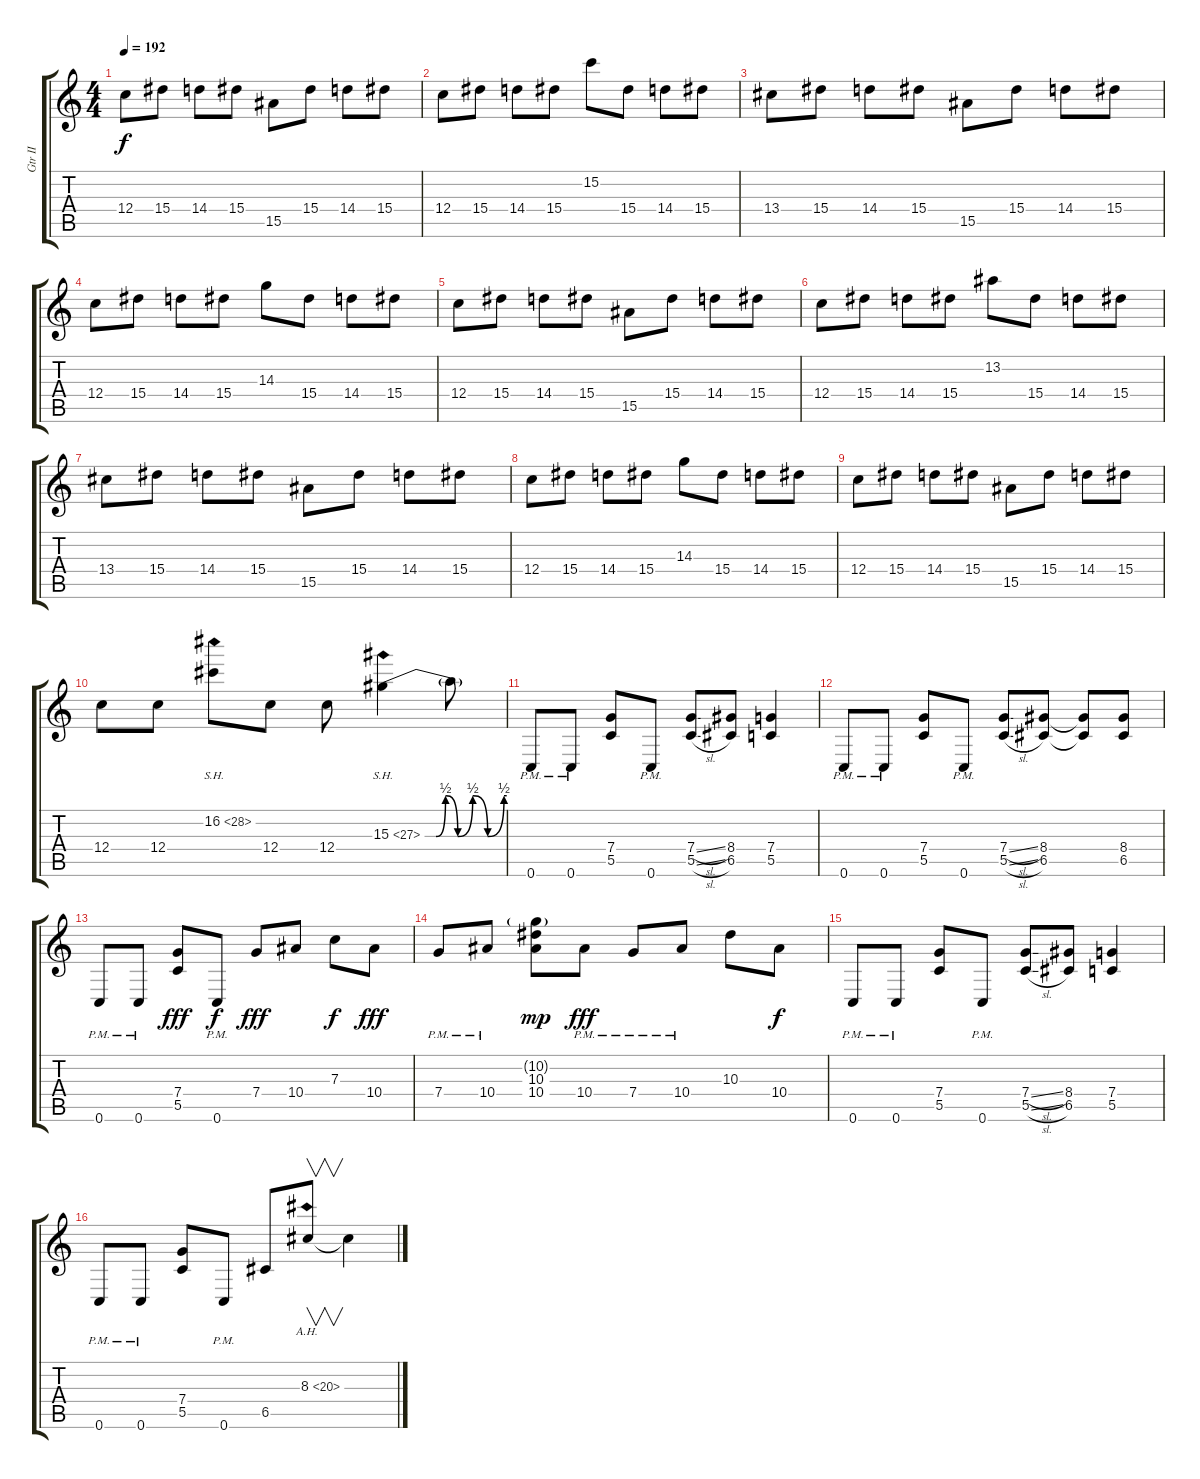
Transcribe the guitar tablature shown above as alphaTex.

\track ("Gtr II" "Gtr II") {instrument overdrivenguitar}
\staff {score tabs}
\tuning (D4 A3 F3 C3 G2 C2) {hide}
\ts (4 4)
\tempo 192
\clef g2
\ks c
12.4.8{dy f} 15.4.8 14.4.8 15.4.8 15.5.8 15.4.8 14.4.8 15.4.8 |
12.4.8 15.4.8 14.4.8 15.4.8 15.2.8 15.4.8 14.4.8 15.4.8 |
13.4.8 15.4.8 14.4.8 15.4.8 15.5.8 15.4.8 14.4.8 15.4.8 |
12.4.8 15.4.8 14.4.8 15.4.8 14.3.8 15.4.8 14.4.8 15.4.8 |
12.4.8 15.4.8 14.4.8 15.4.8 15.5.8 15.4.8 14.4.8 15.4.8 |
12.4.8 15.4.8 14.4.8 15.4.8 13.2.8 15.4.8 14.4.8 15.4.8 |
13.4.8 15.4.8 14.4.8 15.4.8 15.5.8 15.4.8 14.4.8 15.4.8 |
12.4.8 15.4.8 14.4.8 15.4.8 14.3.8 15.4.8 14.4.8 15.4.8 |
12.4.8 15.4.8 14.4.8 15.4.8 15.5.8 15.4.8 14.4.8 15.4.8 |
12.4.8 12.4.8 16.2{sh 12}.8 12.4.8 12.4.8 15.3{be (custom 0 0 8 0 15 2 24 0 35 2 46 0 58 2 60 2) sh 12}.4 15.3{t}.8 |
0.6{pm}.8 0.6{pm}.8 (7.4 5.5).8 0.6{pm}.8 (7.4{sl} 5.5{sl}).8 (8.4 6.5).8 (7.4 5.5).4 |
0.6{pm}.8 0.6{pm}.8 (7.4 5.5).8 0.6{pm}.8 (7.4{sl} 5.5{sl}).8 (8.4 6.5).8 (8.4{t} 6.5{t}).8 (8.4 6.5).8 |
0.6{pm}.8 0.6{pm}.8 (7.4 5.5).8{dy fff} 0.6{pm}.8{dy f} 7.4.8{dy fff} 10.4.8 7.3.8{dy f} 10.4.8{dy fff} |
7.4{pm}.8 10.4{pm}.8 (10.2{g} 10.3 10.4).8{dy mp} 10.4{pm}.8{dy fff} 7.4{pm}.8 10.4{pm}.8 10.3.8 10.4.8{dy f} |
0.6{pm}.8 0.6{pm}.8 (7.4 5.5).8 0.6{pm}.8 (7.4{sl} 5.5{sl}).8 (8.4 6.5).8 (7.4 5.5).4 |
0.6{pm}.8 0.6{pm}.8 (7.4 5.5).8 0.6{pm}.8 6.5.8 8.3{ah 12}.8{v} 8.3{t}.4
